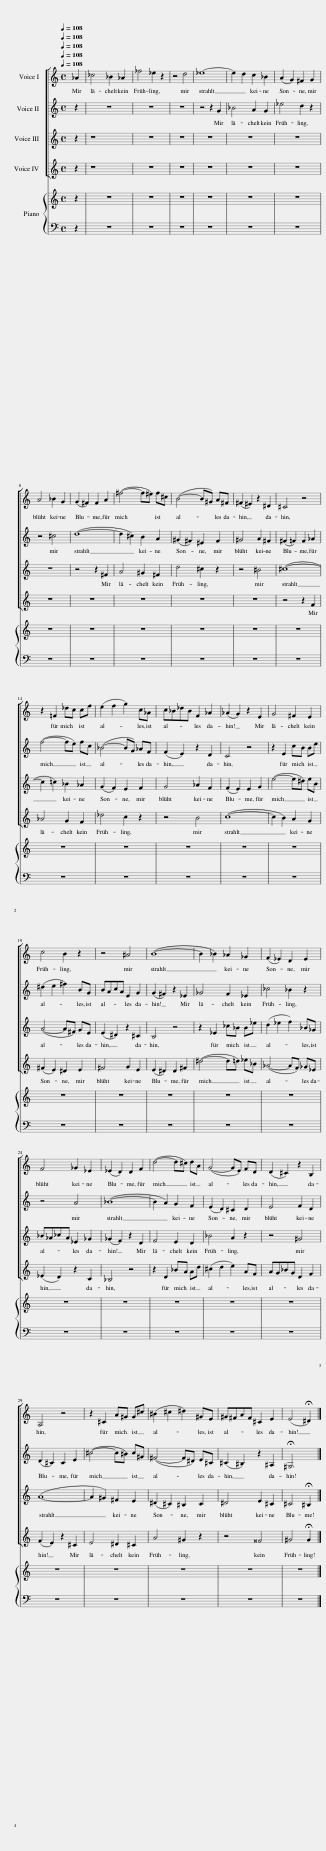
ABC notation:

X:1
%%score [ 1 2 3 4 ]
L:1/8
Q:1/4=108
M:4/4
I:linebreak $
K:C
V:1 treble
V:2 treble
V:3 treble
V:4 treble
V:1
 _A2 | _c4 _B2 _A2 | _f4 _e2 z2 | z4 d4 | _e8- | %5
 e2 d2 c2 _B2 | (A2 G2) ^F2 G2 |$ A4 _B2 G2 | (G2 ^F2) F2 A2 | (^f4- f^e) f^c | %10
 (B4- B^G) A^F | (^F2 ^E2) z2 ^D2 | ^C4 z4 |$ z2 =F2 _dc cf | (e2 f2 g2) c_A | %15
 c_B_dB F2 _A2 | (_A2 G2) z2 E2 | G4 ^F2 E2 |$ c4 B2 z2 | z4 ^A4 | %20
 (B8- | B2 _B2) _A2 _G2 | (F2 _E2) D2 E2 |$ F4 _G2 _E2 | (_E2 D2) D2 F2 | %25
 (d4- d^c) dA | (G4- GE) FD | (D2 ^C2) z2 B,2 |$ A,4 z4 | z2 ^C2 A^G G^c | %30
 (^B2 ^c2 ^d2) ^GE | ^G^FAF ^C2 E2 | (E4 !fermata!^D2) |] %33
V:2
 z2 | z8 | z8 | z8 | z4 z2 G2 | %5
 _B4 A2 G2 | _e4 d2 z2 |$ z4 ^c4 | (d8- | d2 ^c2) B2 A2 | %10
 (^G2 ^F2) ^E2 F2 | ^G4 A2 ^F2 | (^F2 =F2) F2 _A2 |$ (f4- fe) fc | (_B4- BG) _AF | %15
 (F2 E2) z2 D2 | C4 z4 | z2 E2 cB Be |$ (^d2 e2 ^f2) BG | BAcA E2 G2 | %20
 (G2 ^F2) z2 _E2 | _G4 F2 _E2 | _c4 _B2 z2 |$ z4 A4 | (_B8- | %25
 B2 A2) G2 F2 | (E2 D2) ^C2 D2 | E4 F2 D2 |$ (D2 ^C2) C2 E2 | (^c4- c^B) c^G | %30
 (^F4- F^D) E^C | (^C2 ^B,2) z2 ^A,2 | !fermata!^G,6 |] %33
V:3
 z2 | z8 | z8 | z8 | z8 | %5
 z8 | z8 |$ z8 | z4 z2 ^F2 | A4 ^G2 ^F2 | %10
 d4 ^c2 z2 | z4 ^B4 | (^c8- |$ c2 =c2) _B2 _A2 | (G2 F2) E2 F2 | %15
 G4 _A2 F2 | (F2 E2) E2 G2 | (e4- e^d) eB |$ (A4- A^F) GE | (E2 ^D2) z2 ^C2 | %20
 B,4 z4 | z2 _E2 _c_B B_e | (d2 _e2 f2) _B_G |$ _B_A_cA _E2 _G2 | (_G2 F2) z2 D2 | %25
 F4 E2 D2 | _B4 A2 z2 | z4 ^G4 |$ (A8- | A2 ^G2) ^F2 E2 | %30
 (^D2 ^C2) ^B,2 C2 | ^D4 E2 ^C2 | ^C4 !fermata!^B,2 |] %33
V:4
 z2 | z8 | z8 | z8 | z8 | %5
 z8 | z8 |$ z8 | z8 | z8 | %10
 z8 | z8 | z4 z2 F2 |$ _A4 G2 F2 | _d4 c2 z2 | %15
 z4 B4 | (c8- | c2 B2) A2 G2 |$ (^F2 E2) ^D2 E2 | ^F4 G2 E2 | %20
 (E2 ^D2) D2 ^F2 | (^d4- d=d) _e_B | (_A4- AF) _G_E |$ (_E2 D2) z2 C2 | _B,4 z4 | %25
 z2 D2 _BA Ad | (^c2 d2 e2) AF | AG_BG D2 F2 |$ (F2 E2) z2 ^C2 | E4 ^D2 ^C2 | %30
 A4 ^G2 z2 | z4 ^^F4 | ^G4 !fermata!G2 |] %33
